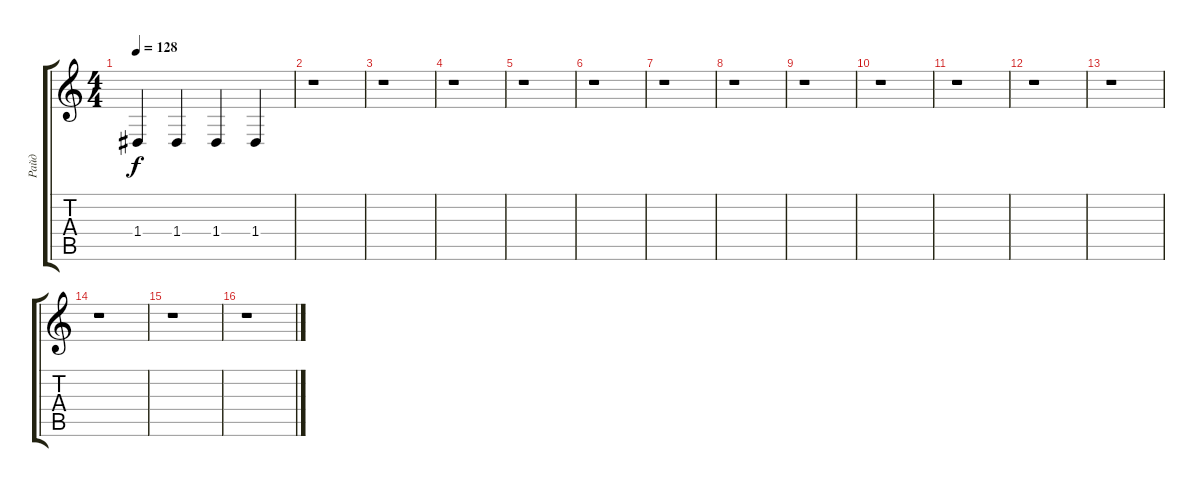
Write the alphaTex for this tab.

\track ("Райд" "Райд") {instrument acousticgrandpiano}
\staff {score tabs}
\tuning (E4 B3 G3 D3 A2 E2) {hide}
\ts (4 4)
\tempo 128
\clef g2
\ks c
1.4.4{dy f} 1.4.4 1.4.4 1.4.4 |
r.1 |
r.1 |
r.1 |
r.1 |
r.1 |
r.1 |
r.1 |
r.1 |
r.1 |
r.1 |
r.1 |
r.1 |
r.1 |
r.1 |
r.1
